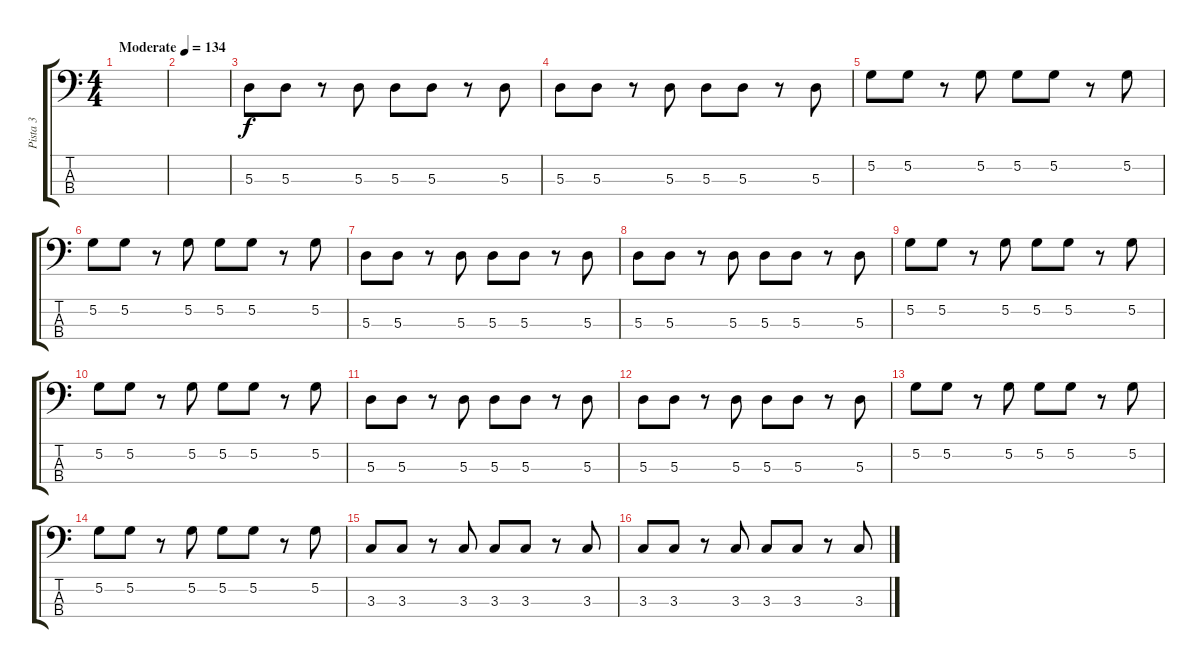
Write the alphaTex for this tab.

\track ("Pista 3" "Pista 3") {instrument electricbasspick}
\staff {score tabs}
\tuning (G2 D2 A1 E1) {hide}
\ts (4 4)
\tempo (134 "Moderate")
\clef f4
\ks c
|
|
5.3.8 5.3.8 r.8 5.3.8 5.3.8 5.3.8 r.8 5.3.8 |
5.3.8 5.3.8 r.8 5.3.8 5.3.8 5.3.8 r.8 5.3.8 |
5.2.8 5.2.8 r.8 5.2.8 5.2.8 5.2.8 r.8 5.2.8 |
5.2.8 5.2.8 r.8 5.2.8 5.2.8 5.2.8 r.8 5.2.8 |
5.3.8 5.3.8 r.8 5.3.8 5.3.8 5.3.8 r.8 5.3.8 |
5.3.8 5.3.8 r.8 5.3.8 5.3.8 5.3.8 r.8 5.3.8 |
5.2.8 5.2.8 r.8 5.2.8 5.2.8 5.2.8 r.8 5.2.8 |
5.2.8 5.2.8 r.8 5.2.8 5.2.8 5.2.8 r.8 5.2.8 |
5.3.8 5.3.8 r.8 5.3.8 5.3.8 5.3.8 r.8 5.3.8 |
5.3.8 5.3.8 r.8 5.3.8 5.3.8 5.3.8 r.8 5.3.8 |
5.2.8 5.2.8 r.8 5.2.8 5.2.8 5.2.8 r.8 5.2.8 |
5.2.8 5.2.8 r.8 5.2.8 5.2.8 5.2.8 r.8 5.2.8 |
3.3.8 3.3.8 r.8 3.3.8 3.3.8 3.3.8 r.8 3.3.8 |
3.3.8 3.3.8 r.8 3.3.8 3.3.8 3.3.8 r.8 3.3.8
